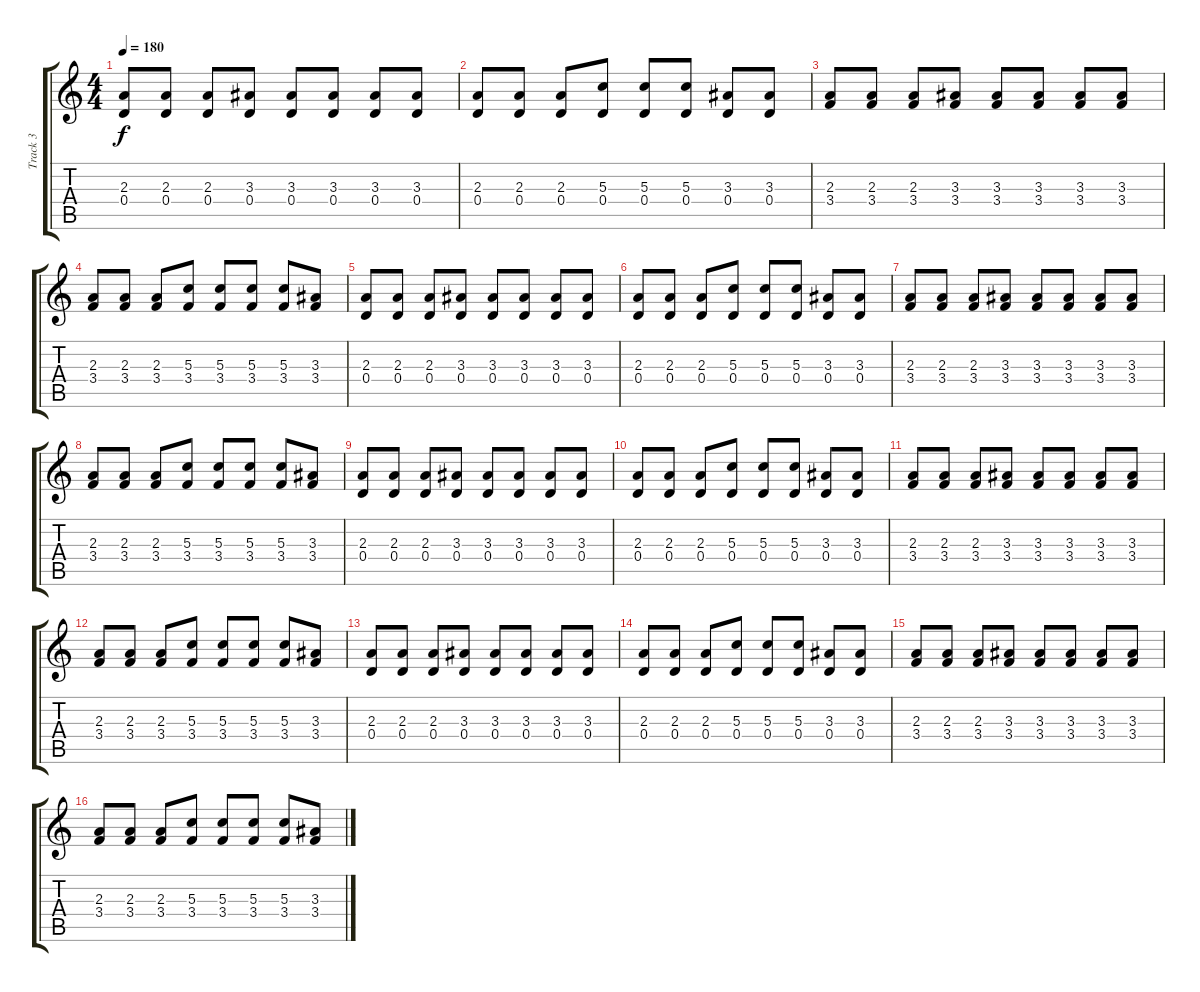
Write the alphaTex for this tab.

\track ("Track 3" "Track 3") {instrument distortionguitar}
\staff {score tabs}
\tuning (E4 B3 G3 D3 A2 D2) {hide}
\ts (4 4)
\tempo 180
\clef g2
\ks c
(2.3 0.4).8{dy f} (2.3 0.4).8 (2.3 0.4).8 (3.3 0.4).8 (3.3 0.4).8 (3.3 0.4).8 (3.3 0.4).8 (3.3 0.4).8 |
(2.3 0.4).8 (2.3 0.4).8 (2.3 0.4).8 (5.3 0.4).8 (5.3 0.4).8 (5.3 0.4).8 (3.3 0.4).8 (3.3 0.4).8 |
(2.3 3.4).8 (2.3 3.4).8 (2.3 3.4).8 (3.3 3.4).8 (3.3 3.4).8 (3.3 3.4).8 (3.3 3.4).8 (3.3 3.4).8 |
(2.3 3.4).8 (2.3 3.4).8 (2.3 3.4).8 (5.3 3.4).8 (5.3 3.4).8 (5.3 3.4).8 (5.3 3.4).8 (3.3 3.4).8 |
(2.3 0.4).8 (2.3 0.4).8 (2.3 0.4).8 (3.3 0.4).8 (3.3 0.4).8 (3.3 0.4).8 (3.3 0.4).8 (3.3 0.4).8 |
(2.3 0.4).8 (2.3 0.4).8 (2.3 0.4).8 (5.3 0.4).8 (5.3 0.4).8 (5.3 0.4).8 (3.3 0.4).8 (3.3 0.4).8 |
(2.3 3.4).8 (2.3 3.4).8 (2.3 3.4).8 (3.3 3.4).8 (3.3 3.4).8 (3.3 3.4).8 (3.3 3.4).8 (3.3 3.4).8 |
(2.3 3.4).8 (2.3 3.4).8 (2.3 3.4).8 (5.3 3.4).8 (5.3 3.4).8 (5.3 3.4).8 (5.3 3.4).8 (3.3 3.4).8 |
(2.3 0.4).8 (2.3 0.4).8 (2.3 0.4).8 (3.3 0.4).8 (3.3 0.4).8 (3.3 0.4).8 (3.3 0.4).8 (3.3 0.4).8 |
(2.3 0.4).8 (2.3 0.4).8 (2.3 0.4).8 (5.3 0.4).8 (5.3 0.4).8 (5.3 0.4).8 (3.3 0.4).8 (3.3 0.4).8 |
(2.3 3.4).8 (2.3 3.4).8 (2.3 3.4).8 (3.3 3.4).8 (3.3 3.4).8 (3.3 3.4).8 (3.3 3.4).8 (3.3 3.4).8 |
(2.3 3.4).8 (2.3 3.4).8 (2.3 3.4).8 (5.3 3.4).8 (5.3 3.4).8 (5.3 3.4).8 (5.3 3.4).8 (3.3 3.4).8 |
(2.3 0.4).8 (2.3 0.4).8 (2.3 0.4).8 (3.3 0.4).8 (3.3 0.4).8 (3.3 0.4).8 (3.3 0.4).8 (3.3 0.4).8 |
(2.3 0.4).8 (2.3 0.4).8 (2.3 0.4).8 (5.3 0.4).8 (5.3 0.4).8 (5.3 0.4).8 (3.3 0.4).8 (3.3 0.4).8 |
(2.3 3.4).8 (2.3 3.4).8 (2.3 3.4).8 (3.3 3.4).8 (3.3 3.4).8 (3.3 3.4).8 (3.3 3.4).8 (3.3 3.4).8 |
(2.3 3.4).8 (2.3 3.4).8 (2.3 3.4).8 (5.3 3.4).8 (5.3 3.4).8 (5.3 3.4).8 (5.3 3.4).8 (3.3 3.4).8
